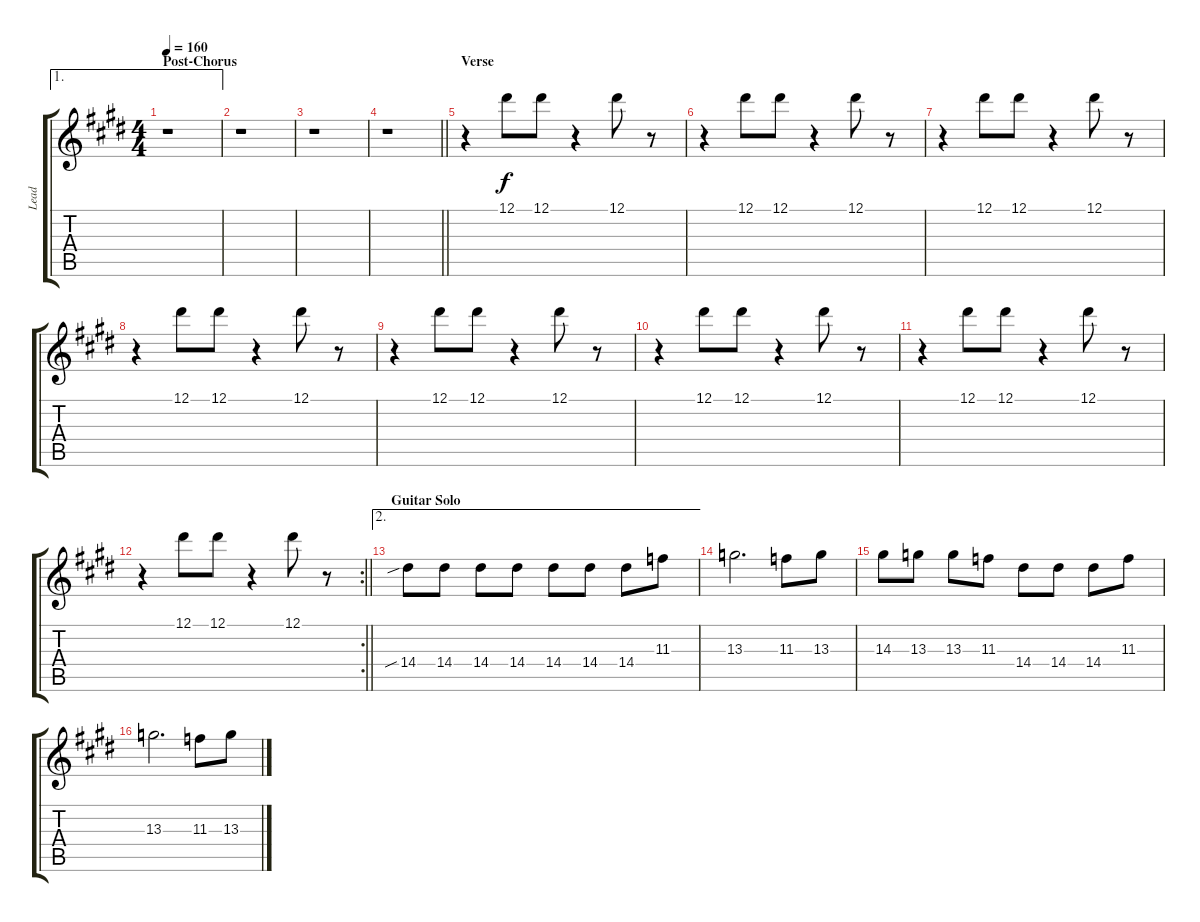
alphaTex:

\track ("Lead" "Lead") {instrument distortionguitar}
\staff {score tabs}
\tuning (Eb4 Bb3 Gb3 Db3 Ab2 Eb2) {hide}
\ae 1
\ts (4 4)
\section ("" "Post-Chorus")
\tempo 160
\clef g2
\ks e
r.1{dy f} |
r.1 |
r.1 |
\barLineRight lightlight
r.1 |
\section ("" "Verse")
r.4 12.1.8 12.1.8 r.4 12.1.8 r.8 |
r.4 12.1.8 12.1.8 r.4 12.1.8 r.8 |
r.4 12.1.8 12.1.8 r.4 12.1.8 r.8 |
r.4 12.1.8 12.1.8 r.4 12.1.8 r.8 |
r.4 12.1.8 12.1.8 r.4 12.1.8 r.8 |
r.4 12.1.8 12.1.8 r.4 12.1.8 r.8 |
r.4 12.1.8 12.1.8 r.4 12.1.8 r.8 |
\rc 2
\barLineRight lightlight
r.4 12.1.8 12.1.8 r.4 12.1.8 r.8 |
\ae 2
\section ("" "Guitar Solo")
14.4{sib}.8 14.4.8 14.4.8 14.4.8 14.4.8 14.4.8 14.4.8 11.3.8 |
13.3.2{d} 11.3.8 13.3.8 |
14.3.8 13.3.8 13.3.8 11.3.8 14.4.8 14.4.8 14.4.8 11.3.8 |
13.3.2{d} 11.3.8 13.3.8
